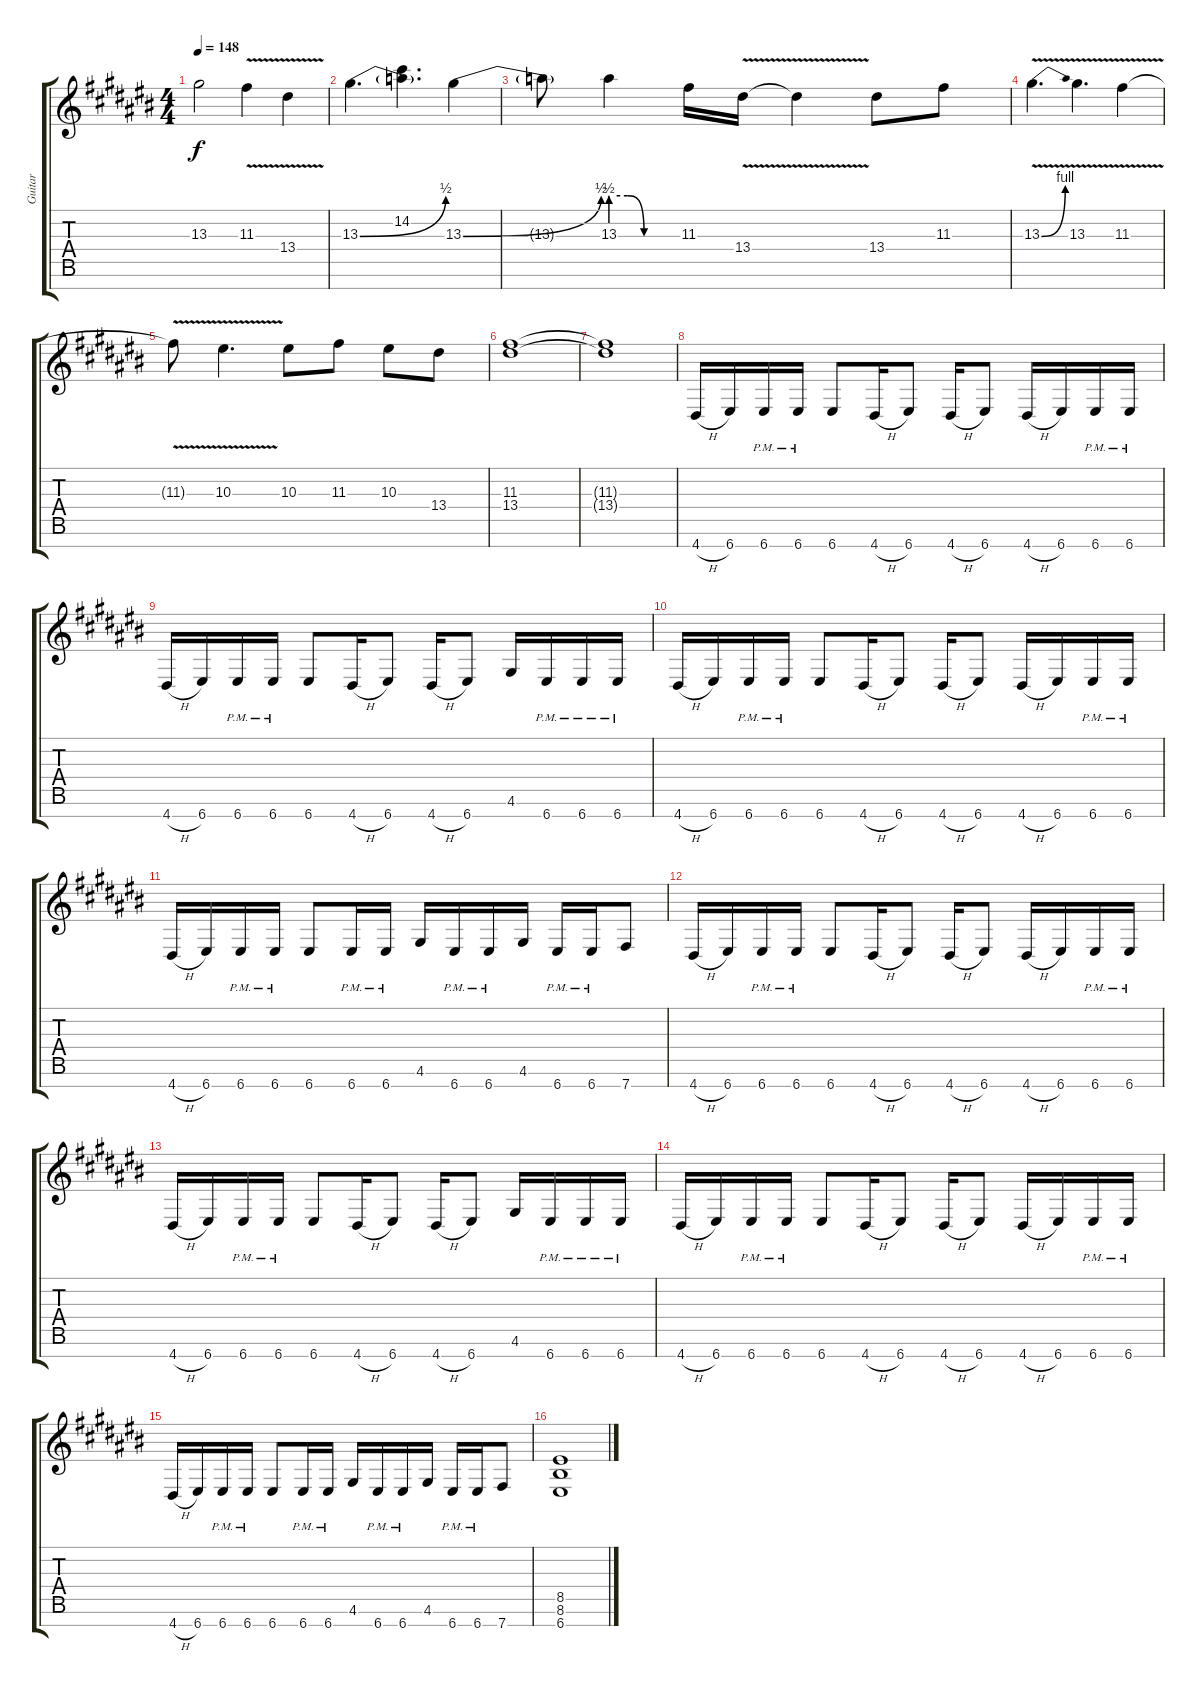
\track ("Guitar" "Guitar") {instrument distortionguitar}
\staff {score tabs}
\tuning (E4 B3 G3 D3 A2 E2 B1) {hide}
\ts (4 4)
\tempo 148
\clef g2
\ks c#
13.3{t}.2{dy f} 11.3{v}.4 13.4{v}.4 |
13.3{be (bend 0 0 60 2)}.4{d} (14.2 13.3{t}).4{d} 13.3{be (bend 0 0 60 2)}.4 |
13.3{t}.8 13.3{be (custom 0 2 15 2 30 0 60 0)}.4 11.3.16 13.4{v}.16 13.4{t}.4 13.4.8 11.3.8 |
13.3{be (bend 0 0 60 4) v}.4{d} 13.3{v}.4{d} 11.3{v}.4 |
11.3{t}.8 10.3{v}.4{d} 10.3.8 11.3.8 10.3.8 13.4.8 |
(11.3 13.4).1 |
(11.3{t} 13.4{t}).1 |
4.7{h}.16 6.7.16 6.7{pm}.16 6.7{pm}.16 6.7.8 4.7{h}.16 6.7.8 4.7{h}.16 6.7.8 4.7{h}.16 6.7.16 6.7{pm}.16 6.7{pm}.16 |
4.7{h}.16 6.7.16 6.7{pm}.16 6.7{pm}.16 6.7.8 4.7{h}.16 6.7.8 4.7{h}.16 6.7.8 4.6.16 6.7{pm}.16 6.7{pm}.16 6.7{pm}.16 |
4.7{h}.16 6.7.16 6.7{pm}.16 6.7{pm}.16 6.7.8 4.7{h}.16 6.7.8 4.7{h}.16 6.7.8 4.7{h}.16 6.7.16 6.7{pm}.16 6.7{pm}.16 |
4.7{h}.16 6.7.16 6.7{pm}.16 6.7{pm}.16 6.7.8 6.7{pm}.16 6.7{pm}.16 4.6.16 6.7{pm}.16 6.7{pm}.16 4.6.16 6.7{pm}.16 6.7{pm}.16 7.7.8 |
4.7{h}.16 6.7.16 6.7{pm}.16 6.7{pm}.16 6.7.8 4.7{h}.16 6.7.8 4.7{h}.16 6.7.8 4.7{h}.16 6.7.16 6.7{pm}.16 6.7{pm}.16 |
4.7{h}.16 6.7.16 6.7{pm}.16 6.7{pm}.16 6.7.8 4.7{h}.16 6.7.8 4.7{h}.16 6.7.8 4.6.16 6.7{pm}.16 6.7{pm}.16 6.7{pm}.16 |
4.7{h}.16 6.7.16 6.7{pm}.16 6.7{pm}.16 6.7.8 4.7{h}.16 6.7.8 4.7{h}.16 6.7.8 4.7{h}.16 6.7.16 6.7{pm}.16 6.7{pm}.16 |
4.7{h}.16 6.7.16 6.7{pm}.16 6.7{pm}.16 6.7.8 6.7{pm}.16 6.7{pm}.16 4.6.16 6.7{pm}.16 6.7{pm}.16 4.6.16 6.7{pm}.16 6.7{pm}.16 7.7.8 |
(8.5 8.6 6.7).1
